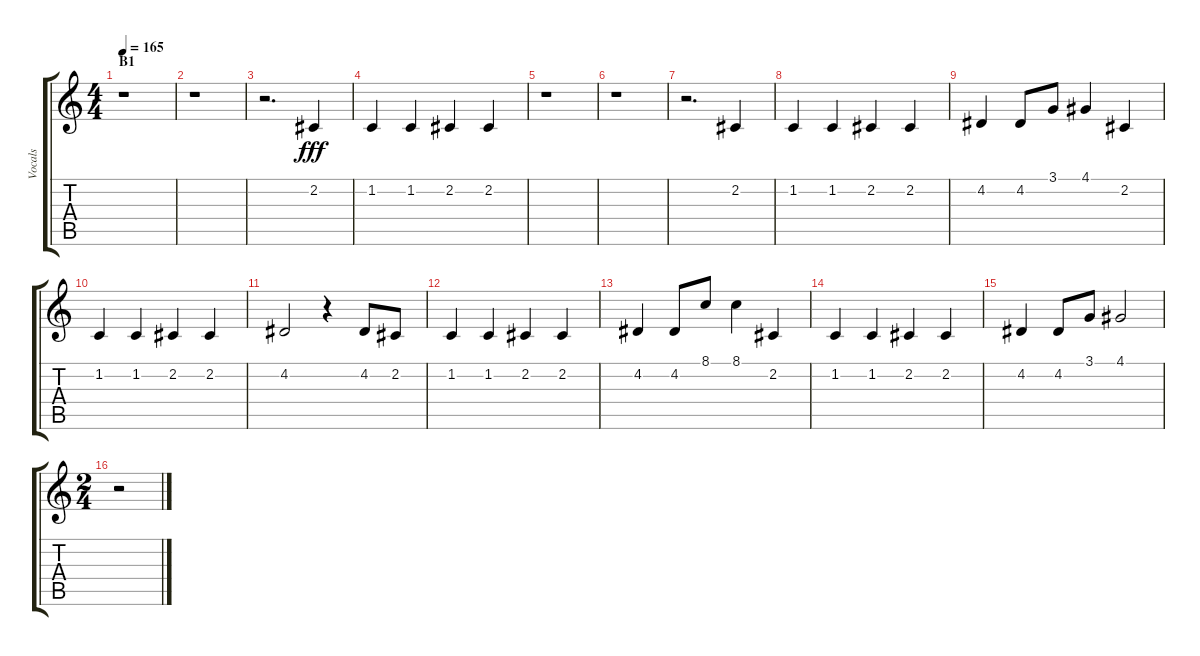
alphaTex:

\track ("Vocals" "Vocals") {instrument lead6voice}
\staff {score tabs}
\tuning (E4 B3 G3 D3 A2 E2) {hide}
\ts (4 4)
\section ("" "B1")
\tempo 165
\clef g2
\ks c
r.1{dy fff instrument lead6voice} |
r.1 |
r.2{d} 2.2.4 |
1.2.4 1.2.4 2.2.4 2.2.4 |
r.1 |
r.1 |
r.2{d} 2.2.4 |
1.2.4 1.2.4 2.2.4 2.2.4 |
4.2.4 4.2.8 3.1.8 4.1.4 2.2.4 |
1.2.4 1.2.4 2.2.4 2.2.4 |
4.2.2 r.4 4.2.8 2.2.8 |
1.2.4 1.2.4 2.2.4 2.2.4 |
4.2.4 4.2.8 8.1.8 8.1.4 2.2.4 |
1.2.4 1.2.4 2.2.4 2.2.4 |
4.2.4 4.2.8 3.1.8 4.1.2 |
\ts (2 4)
r.2
